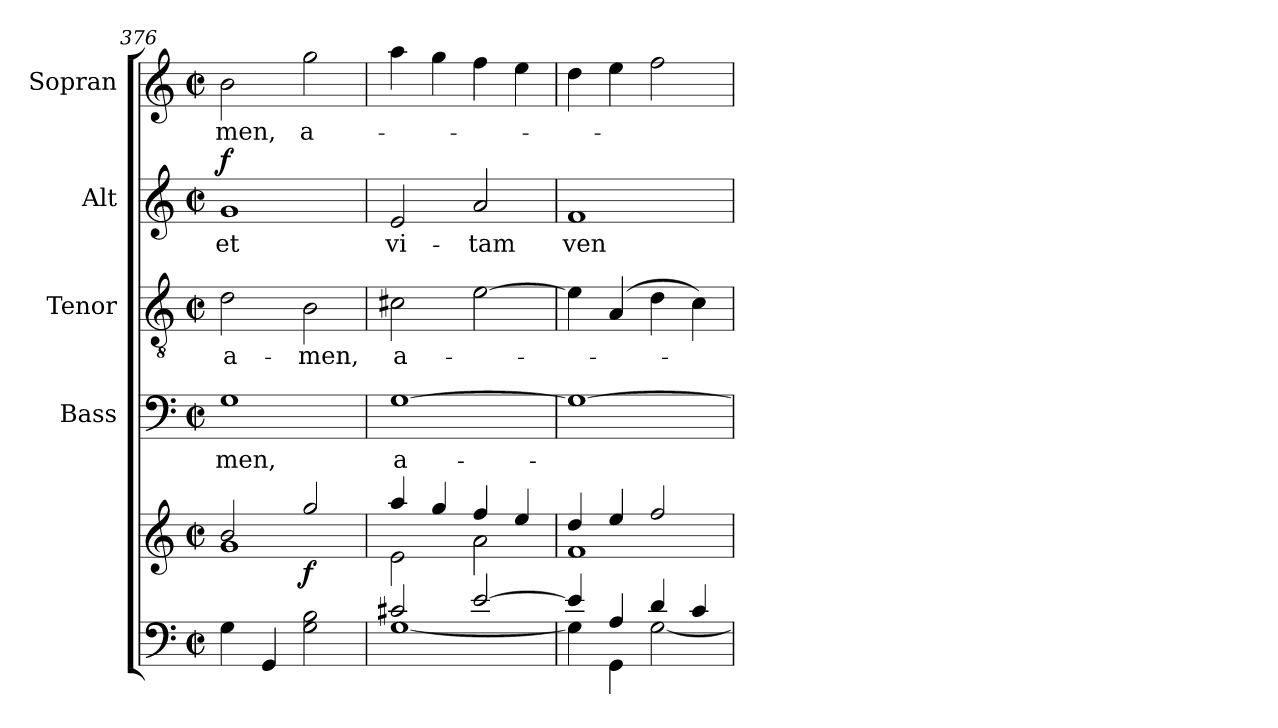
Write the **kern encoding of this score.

**kern	**kern	**dynam	**kern	**text	**kern	**text	**kern	**text	**dynam	**kern	**text
*part5	*part5	*part5	*part4	*part4	*part3	*part3	*part2	*part2	*part2	*part1	*part1
*staff6	*staff5	*staff5/6	*staff4	*staff4	*staff3	*staff3	*staff2	*staff2	*staff2	*staff1	*staff1
*	*	*	*I"Bass	*	*I"Tenor	*	*I"Alt	*	*	*I"Sopran	*
*	*	*	*I'B.	*	*I'T.	*	*I'A.	*	*	*I'S.	*
*clefF4	*clefG2	*	*clefF4	*	*clefGv2	*	*clefG2	*	*	*clefG2	*
*k[]	*k[]	*	*k[]	*	*k[]	*	*k[]	*	*	*k[]	*
*C:	*C:	*	*C:	*	*C:	*	*C:	*	*	*C:	*
*M2/2	*M2/2	*	*M2/2	*	*M2/2	*	*M2/2	*	*	*M2/2	*
*met(c|)	*met(c|)	*	*met(c|)	*	*met(c|)	*	*met(c|)	*	*	*met(c|)	*
=376	=376	=376	=376	=376	=376	=376	=376	=376	=376	=376	=376
*	*^	*	*	*	*	*	*	*	*	*	*
!	!	!	!	!	!LO:LY:b	!	!LO:LY:b	!	!LO:LY:b	!LO:DY:a	!	!LO:LY:b
4G\	2b/	1g	.	1G	-men,	2d\	a-	1g	et	f	2b\	-men,
4GG/	.	.	.	.	.	.	.	.	.	.	.	.
!	!	!	!LO:DY:b	!	!	!	!LO:LY:b	!	!	!	!	!LO:LY:b
2G\ 2B\	2gg/	.	f	.	.	2B\	-men,	.	.	.	2gg\	a-
=377	=377	=377	=377	=377	=377	=377	=377	=377	=377	=377	=377	=377
*^	*	*	*	*	*	*	*	*	*	*	*	*
!	!	!	!	!	!	!LO:LY:b	!	!LO:LY:b	!	!LO:LY:b	!	!	!
2c#X/	[<1G	4aa/	2e\	.	[1G	a-	2c#X\	a-	2e/	vi-	.	4aa\	.
.	.	4gg/	.	.	.	.	.	.	.	.	.	4gg\	.
!	!	!	!	!	!	!	!	!	!	!LO:LY:b	!	!	!
[>2e/	.	4ff/	2a\	.	.	.	[2e\	.	2a/	-tam	.	4ff\	.
.	.	4ee/	.	.	.	.	.	.	.	.	.	4ee\	.
!!LO:LB:g=z
=378	=378	=378	=378	=378	=378	=378	=378	=378	=378	=378	=378	=378	=378
!	!	!	!	!	!	!	!	!	!	!LO:LY:b	!	!	!
4e/]	4G\]	4dd/	1f	.	1G_	.	4e\]	.	1f	ven-	.	4dd\	.
4A/	4GG\	4ee/	.	.	.	.	(4A/	.	.	.	.	4ee\	.
4d/	[<2G\	2ff/	.	.	.	.	4d\	.	.	.	.	2ff\	.
4c/	.	.	.	.	.	.	4c\)	.	.	.	.	.	.
*v	*v	*	*	*	*	*	*	*	*	*	*	*	*
*	*v	*v	*	*	*	*	*	*	*	*	*	*
=	=	=	=	=	=	=	=	=	=	=	=
*-	*-	*-	*-	*-	*-	*-	*-	*-	*-	*-	*-
